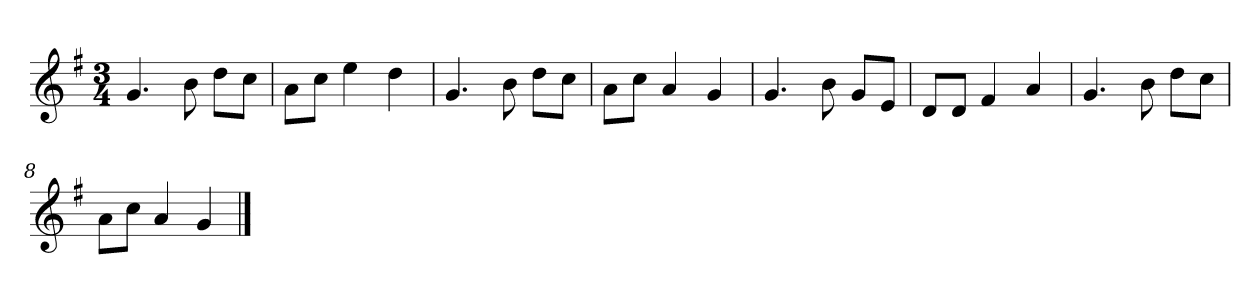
**kern
*part1
*staff1
*clefG2
*k[f#]
*G:
*M3/4
=
4.g
8b
8dd\L
8cc\J
=2
8a\L
8cc\J
4ee
4dd
=3
4.g
8b
8dd\L
8cc\J
=4
8a\L
8cc\J
4a
4g
=5y
4.g
8b
8g/L
8e/J
=6
8d/L
8d/J
4f#
4a
=7
4.g
8b
8dd\L
8cc\J
=8
8a\L
8cc\J
4a
4g
==
*-
